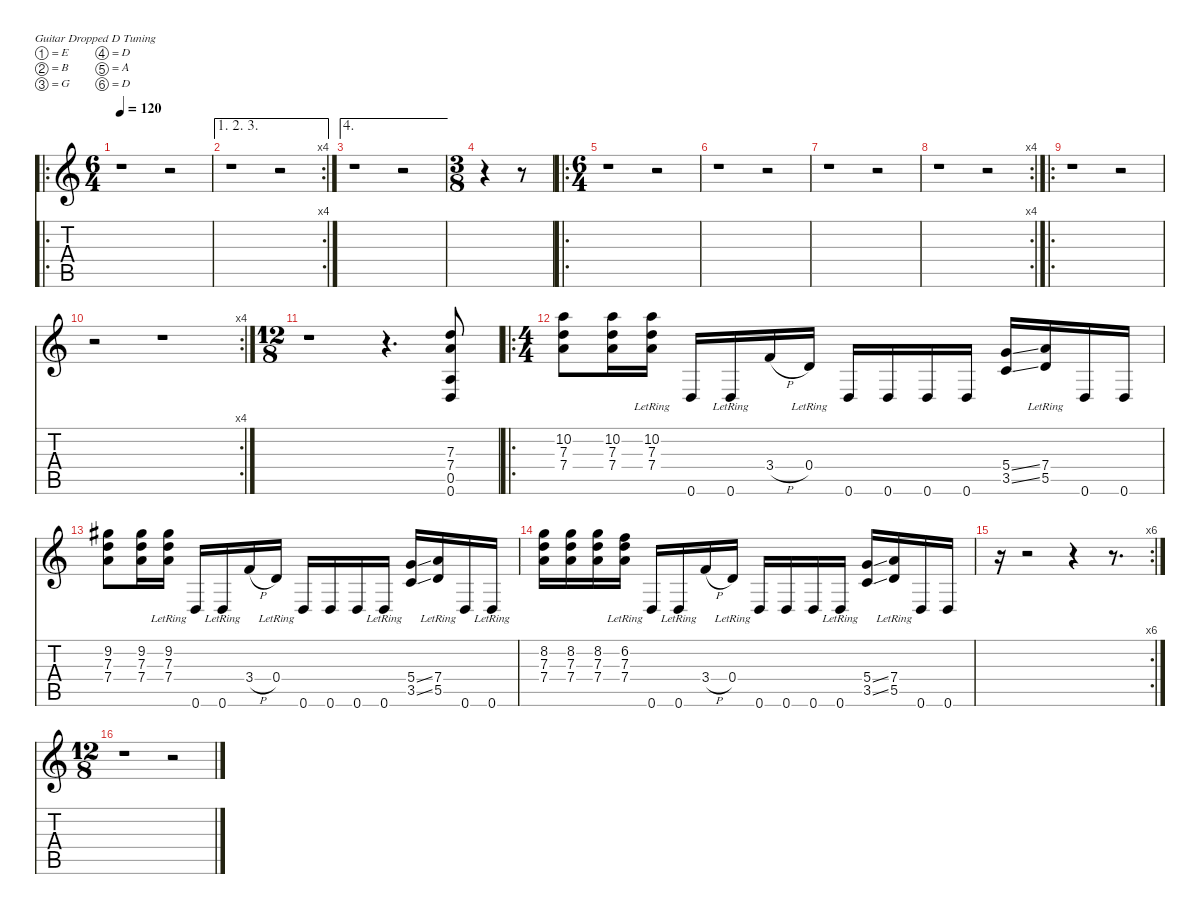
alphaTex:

\defaultSystemsLayout 4
\hideDynamics
\bracketExtendMode nobrackets
\singleTrackTrackNamePolicy hidden
\multiTrackTrackNamePolicy hidden
\firstSystemTrackNameMode fullname
\firstSystemTrackNameOrientation horizontal
\otherSystemsTrackNameOrientation horizontal
\track ("Acoustic 2" "s.guit.") {instrument acousticguitarsteel}
\staff {score tabs}
\tuning (E4 B3 G3 D3 A2 D2)
\ro
\ts (6 4)
\beaming (8 6 6)
\tempo 120
\clef g2
\ks c
r.1{dy f instrument acousticguitarsteel beam Down} r.2{beam Down} |
\ae (1 2 3)
\rc 4
r.1{beam Down} r.2{beam Down} |
\ae 4
r.1{beam Down} r.2{beam Down} |
\ts (3 8)
\beaming (8 3)
r.4{beam Down} r.8{beam Down} |
\ro
\ts (6 4)
\beaming (8 6 6)
r.1{beam Down} r.2{beam Down} |
r.1{beam Down} r.2{beam Down} |
r.1{beam Down} r.2{beam Down} |
\rc 4
r.1{beam Down} r.2{beam Down} |
\ro
r.1{beam Down} r.2{beam Down} |
\rc 4
r.2{beam Down} r.1{beam Down} |
\ts (12 8)
\beaming (8 3 3 3 3)
r.1{beam Down} r.4{d beam Down} (7.3 7.4 0.5 0.6).8{beam Up} |
\ro
\ts (4 4)
\beaming (8 2 2 2 2)
(10.2 7.3 7.4).8{beam Down} (10.2 7.3 7.4).16{beam Down} (10.2{lr} 7.3{lr} 7.4{lr}).16{beam Down} 0.6.16{beam Up} 0.6{lr}.16{beam Up} 3.4{h}.16{beam Up} 0.4{lr}.16{beam Up} 0.6.16{beam Up} 0.6.16{beam Up} 0.6.16{beam Up} 0.6.16{beam Up} (5.4{ss} 3.5{ss}).16{beam Up} (7.4{lr} 5.5{lr}).16{beam Up} 0.6.16{beam Up} 0.6.16{beam Up} |
(9.2{acc #} 7.3 7.4).8{beam Down} (9.2{acc #} 7.3 7.4).16{beam Down} (9.2{lr acc #} 7.3{lr} 7.4{lr}).16{beam Down} 0.6.16{beam Up} 0.6{lr}.16{beam Up} 3.4{h}.16{beam Up} 0.4{lr}.16{beam Up} 0.6.16{beam Up} 0.6.16{beam Up} 0.6.16{beam Up} 0.6{lr}.16{beam Up} (5.4{ss} 3.5{ss}).16{beam Up} (7.4{lr} 5.5{lr}).16{beam Up} 0.6.16{beam Up} 0.6{lr}.16{beam Up} |
(8.2 7.3 7.4).16{beam Down} (8.2 7.3 7.4).16{beam Down} (8.2 7.3 7.4).16{beam Down} (6.2{lr} 7.3{lr} 7.4{lr}).16{beam Down} 0.6.16{beam Up} 0.6{lr}.16{beam Up} 3.4{h}.16{beam Up} 0.4{lr}.16{beam Up} 0.6.16{beam Up} 0.6.16{beam Up} 0.6.16{beam Up} 0.6{lr}.16{beam Up} (5.4{ss} 3.5{ss}).16{beam Up} (7.4{lr} 5.5{lr}).16{beam Up} 0.6.16{beam Up} 0.6.16{beam Up} |
\rc 6
r.16{beam Down} r.2{beam Down} r.4{beam Down} r.8{d beam Down} |
\ts (12 8)
\beaming (8 3 3 3 3)
r.1{beam Down} r.2{beam Down}
